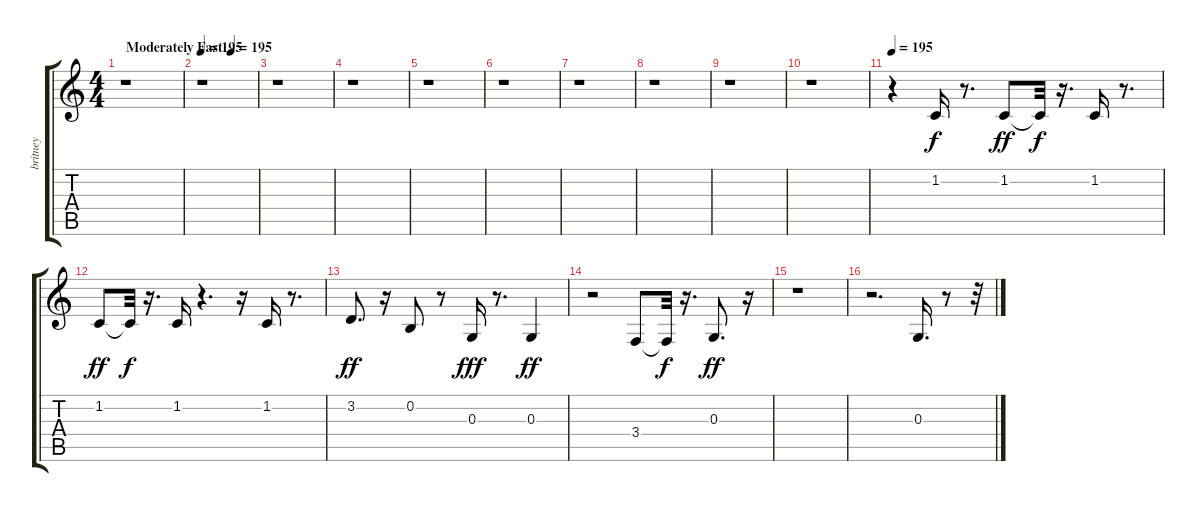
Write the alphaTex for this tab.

\track ("britney" "britney") {instrument lead6voice}
\staff {score tabs}
\tuning (E4 B3 G3 D3 A2 E2) {hide}
\ts (4 4)
\tempo (195 "Moderately Fast")
\clef g2
\ks c
r.1{dy f instrument lead6voice} |
\tempo 195
r.1 |
r.1 |
r.1 |
r.1 |
r.1 |
r.1 |
r.1 |
r.1 |
r.1 |
\tempo 195
r.4 1.2.16{balance 8} r.8{d} 1.2.8{dy ff} 1.2{t}.32{dy f} r.16{d} 1.2.16 r.8{d} |
1.2.8{dy ff} 1.2{t}.32{dy f} r.16{d} 1.2.16 r.4{d} r.16 1.2.16 r.8{d} |
3.2.8{d dy ff} r.16 0.2.8 r.8 0.3.16{dy fff} r.8{d} 0.3.4{dy ff} |
r.2 3.4.8 3.4{t}.32{dy f} r.16{d} 0.3.8{d dy ff} r.16 |
r.1 |
r.2{d} 0.3.16{d} r.8 r.32
